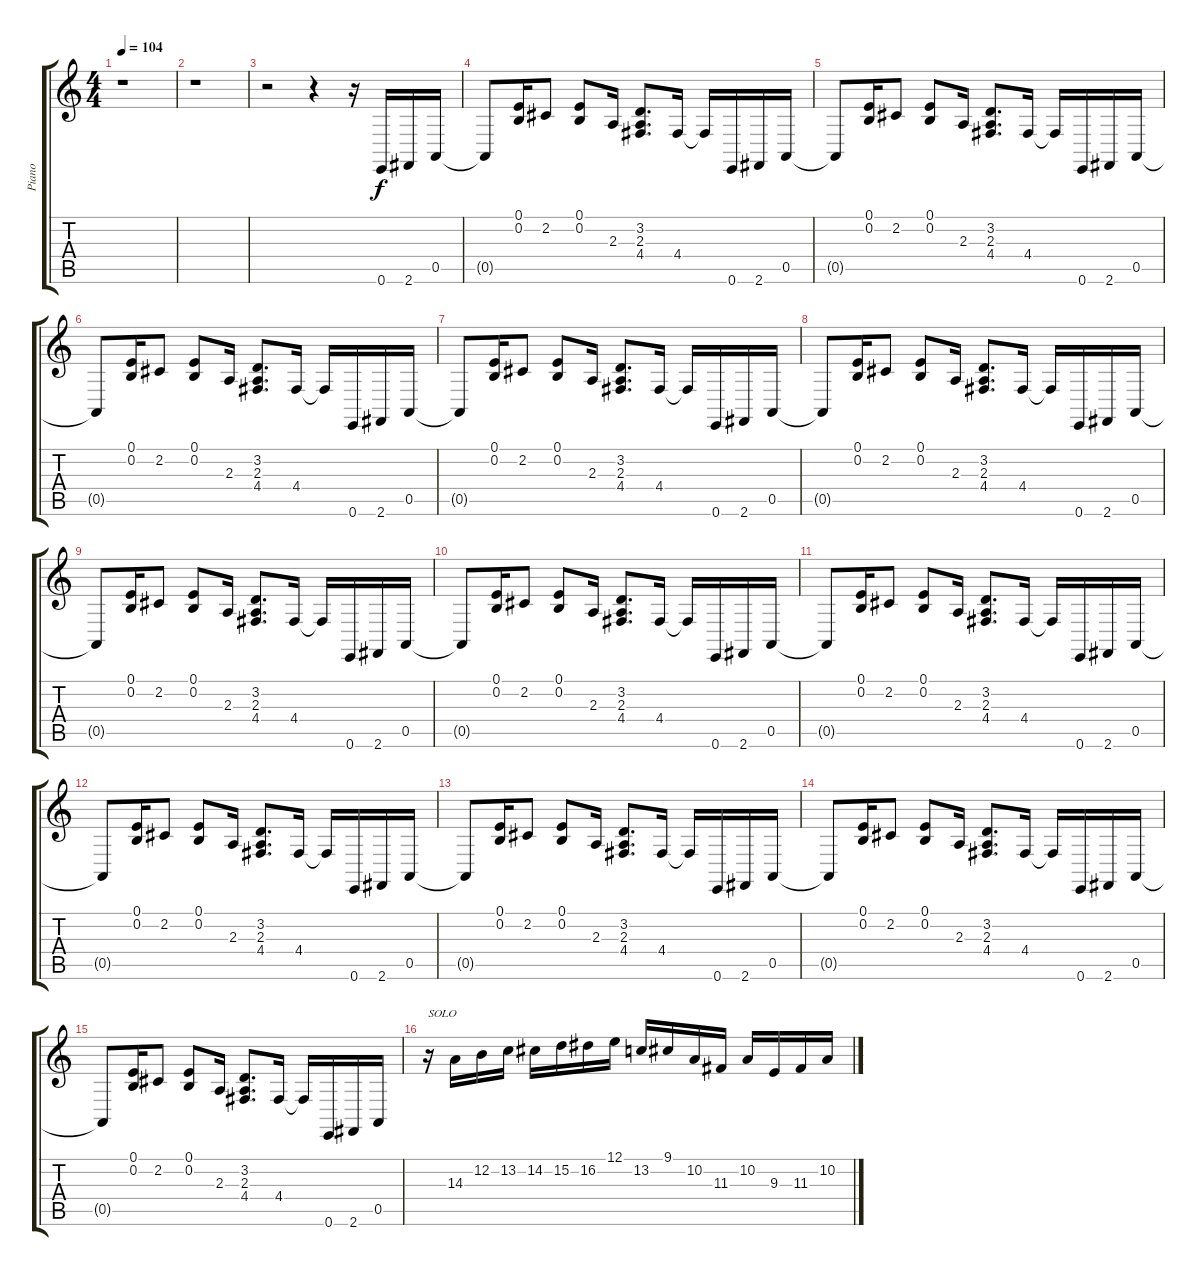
\track ("Piano" "Piano") {instrument brightacousticpiano}
\staff {score tabs}
\tuning (E4 B3 G3 D3 A2 E2) {hide}
\ts (4 4)
\tempo 104
\clef g2
\ks c
r.1{dy f} |
r.1 |
r.2 r.4 r.16 0.6.16 2.6.16 0.5.16 |
0.5{t}.8 (0.1 0.2).16 2.2.8 (0.1 0.2).8 2.3.16 (3.2 2.3 4.4).8{d} 4.4.16 4.4{t}.16 0.6.16 2.6.16 0.5.16 |
0.5{t}.8 (0.1 0.2).16 2.2.8 (0.1 0.2).8 2.3.16 (3.2 2.3 4.4).8{d} 4.4.16 4.4{t}.16 0.6.16 2.6.16 0.5.16 |
0.5{t}.8 (0.1 0.2).16 2.2.8 (0.1 0.2).8 2.3.16 (3.2 2.3 4.4).8{d} 4.4.16 4.4{t}.16 0.6.16 2.6.16 0.5.16 |
0.5{t}.8 (0.1 0.2).16 2.2.8 (0.1 0.2).8 2.3.16 (3.2 2.3 4.4).8{d} 4.4.16 4.4{t}.16 0.6.16 2.6.16 0.5.16 |
0.5{t}.8 (0.1 0.2).16 2.2.8 (0.1 0.2).8 2.3.16 (3.2 2.3 4.4).8{d} 4.4.16 4.4{t}.16 0.6.16 2.6.16 0.5.16 |
0.5{t}.8 (0.1 0.2).16 2.2.8 (0.1 0.2).8 2.3.16 (3.2 2.3 4.4).8{d} 4.4.16 4.4{t}.16 0.6.16 2.6.16 0.5.16 |
0.5{t}.8 (0.1 0.2).16 2.2.8 (0.1 0.2).8 2.3.16 (3.2 2.3 4.4).8{d} 4.4.16 4.4{t}.16 0.6.16 2.6.16 0.5.16 |
0.5{t}.8 (0.1 0.2).16 2.2.8 (0.1 0.2).8 2.3.16 (3.2 2.3 4.4).8{d} 4.4.16 4.4{t}.16 0.6.16 2.6.16 0.5.16 |
0.5{t}.8 (0.1 0.2).16 2.2.8 (0.1 0.2).8 2.3.16 (3.2 2.3 4.4).8{d} 4.4.16 4.4{t}.16 0.6.16 2.6.16 0.5.16 |
0.5{t}.8 (0.1 0.2).16 2.2.8 (0.1 0.2).8 2.3.16 (3.2 2.3 4.4).8{d} 4.4.16 4.4{t}.16 0.6.16 2.6.16 0.5.16 |
0.5{t}.8 (0.1 0.2).16 2.2.8 (0.1 0.2).8 2.3.16 (3.2 2.3 4.4).8{d} 4.4.16 4.4{t}.16 0.6.16 2.6.16 0.5.16 |
0.5{t}.8 (0.1 0.2).16 2.2.8 (0.1 0.2).8 2.3.16 (3.2 2.3 4.4).8{d} 4.4.16 4.4{t}.16 0.6.16 2.6.16 0.5.16 |
r.16{txt "SOLO"} 14.3.16 12.2.16 13.2.16 14.2.16 15.2.16 16.2.16 12.1.16 13.2.16 9.1.16 10.2.16 11.3.16 10.2.16 9.3.16 11.3.16 10.2.16
